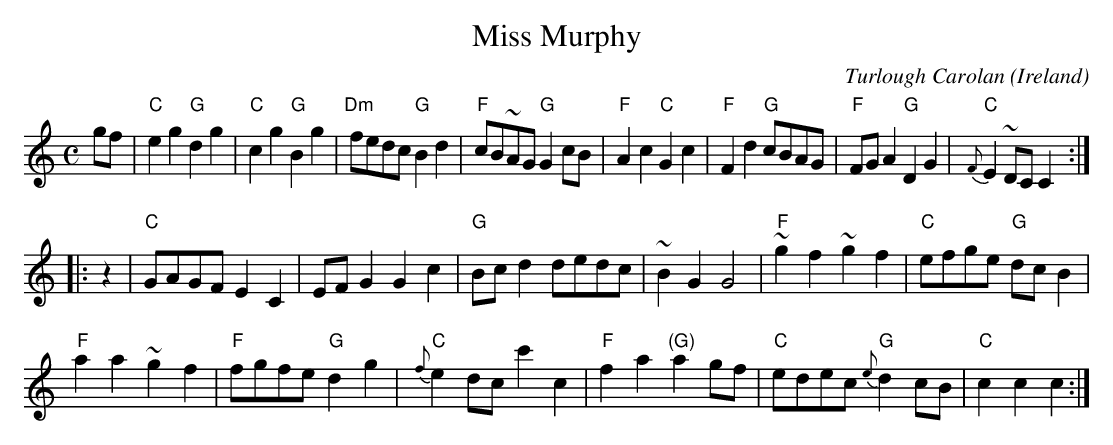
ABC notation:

X:1
T:Miss Murphy
O:Ireland
C:Turlough Carolan
M:C
L:1/8
K:C
gf|\
"C"e2 g2 "G"d2 g2|"C"c2 g2 "G"B2 g2|"Dm"fedc "G"B2 d2|"F"cB~AG "G"G2 cB|\
"F"A2 c2 "C"G2 c2|"F"F2 d2 "G"cBAG|"F"FG A2 "G"D2 G2|"C"{F}E2 ~DC C2:|
|:z2|\
"C"GAGF E2 C2|EF G2 G2 c2|"G"Bc d2 dedc|~B2 G2 G4|\
"F"~g2 f2 ~g2 f2|"C"efge "G"dc B2|
"F"a2 a2 ~g2 f2|"F"fgfe "G"d2 g2|\
"C"{f}e2 dc c'2 c2|"F"f2 a2 "(G)"a2 gf|"C"edec "G"{e}d2 cB|"C"c2 c2 c2:|
